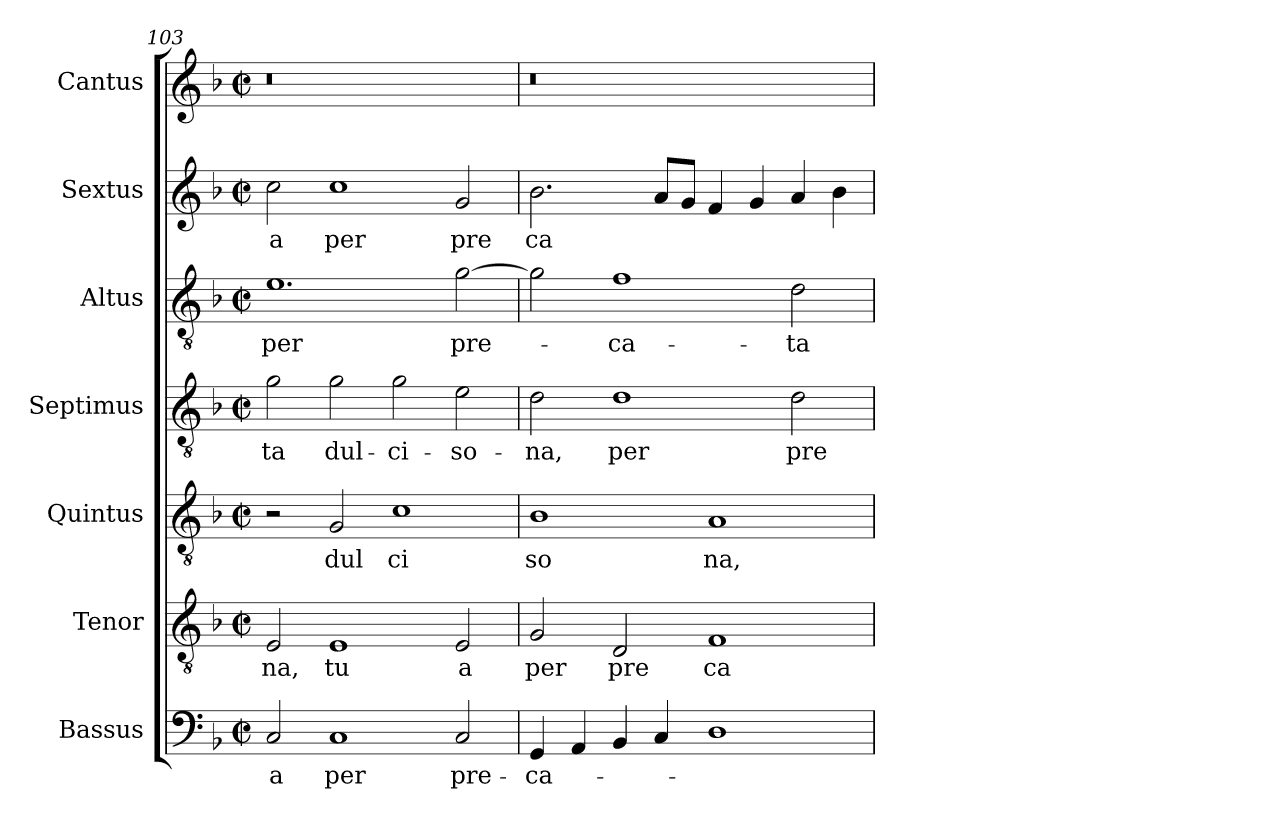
**kern	**text	**kern	**text	**kern	**text	**kern	**text	**kern	**text	**kern	**text	**kern
*part7	*part7	*part6	*part6	*part5	*part5	*part4	*part4	*part3	*part3	*part2	*part2	*part1
*staff7	*staff7	*staff6	*staff6	*staff5	*staff5	*staff4	*staff4	*staff3	*staff3	*staff2	*staff2	*staff1
*I"Bassus	*	*I"Tenor	*	*I"Quintus	*	*I"Septimus	*	*I"Altus	*	*I"Sextus	*	*I"Cantus
*clefF4	*	*clefGv2	*	*clefGv2	*	*clefGv2	*	*clefGv2	*	*clefG2	*	*clefG2
*k[b-]	*	*k[b-]	*	*k[b-]	*	*k[b-]	*	*k[b-]	*	*k[b-]	*	*k[b-]
*F:	*	*F:	*	*F:	*	*F:	*	*F:	*	*F:	*	*F:
*M2/2	*	*M2/2	*	*M2/2	*	*M2/2	*	*M2/2	*	*M2/2	*	*M2/2
*met(c|)	*	*met(c|)	*	*met(c|)	*	*met(c|)	*	*met(c|)	*	*met(c|)	*	*met(c|)
=103	=103	=103	=103	=103	=103	=103	=103	=103	=103	=103	=103	=103
!	!LO:LY:b:cj	!	!LO:LY:b:cj	!	!	!	!LO:LY:b:cj	!	!LO:LY:b:cj	!	!LO:LY:b:cj	!
2C/	-a	2E/	na,	2r	.	2g\	-ta	1.e	per	2cc\	a	0r
!	!LO:LY:b:cj	!	!LO:LY:b:cj	!	!LO:LY:b:cj	!	!LO:LY:b:cj	!	!	!	!LO:LY:b:cj	!
1C	per	1E	tu	2G/	dul	2g\	dul-	.	.	1cc	per	.
!	!	!	!	!	!LO:LY:b:cj	!	!LO:LY:b:cj	!	!	!	!	!
.	.	.	.	1c	ci	2g\	-ci-	.	.	.	.	.
!	!LO:LY:b:cj	!	!LO:LY:b:cj	!	!	!	!LO:LY:b:cj	!	!LO:LY:b	!	!LO:LY:b:cj	!
2C/	pre-	2E/	a	.	.	2e\	-so-	[>2g\	pre-	2g/	pre	.
=104	=104	=104	=104	=104	=104	=104	=104	=104	=104	=104	=104	=104
!	!LO:LY:b:cj	!	!LO:LY:b:cj	!	!LO:LY:b:cj	!	!LO:LY:b:cj	!	!	!	!LO:LY:b:cj	!
4GG/	-ca-	2G/	per	1B-	so	2d\	-na,	2g\]	.	2.b-\	ca	0r
4AA/	.	.	.	.	.	.	.	.	.	.	.	.
!	!	!	!LO:LY:b:cj	!	!	!	!LO:LY:b:cj	!	!LO:LY:b:cj	!	!	!
4BB-/	.	2D/	pre	.	.	1d	per	1f	-ca-	.	.	.
4C/	.	.	.	.	.	.	.	.	.	8a/L	.	.
.	.	.	.	.	.	.	.	.	.	8g/J	.	.
!	!	!	!LO:LY:b:cj	!	!LO:LY:b:cj	!	!	!	!	!	!	!
1D	.	1F	ca	1A	na,	.	.	.	.	4f/	.	.
.	.	.	.	.	.	.	.	.	.	4g/	.	.
!	!	!	!	!	!	!	!LO:LY:b:cj	!	!LO:LY:b:cj	!	!	!
.	.	.	.	.	.	2d\	pre-	2d\	-ta	4a/	.	.
.	.	.	.	.	.	.	.	.	.	4b-\	.	.
=	=	=	=	=	=	=	=	=	=	=	=	=
*-	*-	*-	*-	*-	*-	*-	*-	*-	*-	*-	*-	*-
